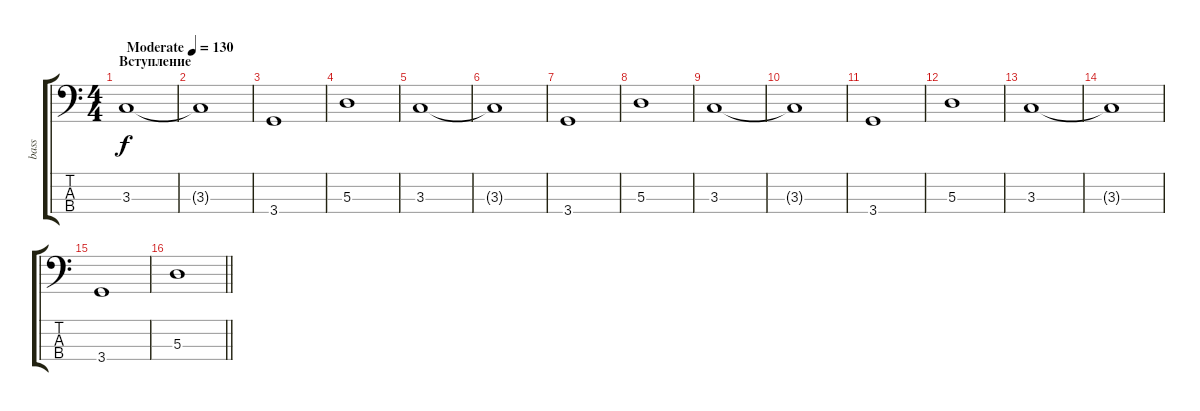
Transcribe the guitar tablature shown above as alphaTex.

\track ("bass " "bass ") {instrument electricbassfinger}
\staff {score tabs}
\tuning (G2 D2 A1 E1) {hide}
\ts (4 4)
\section ("" "Вступление")
\tempo (130 "Moderate")
\clef f4
\ks c
3.3.1{dy f instrument electricbassfinger} |
3.3{t}.1 |
3.4.1 |
5.3.1 |
3.3.1 |
3.3{t}.1 |
3.4.1 |
5.3.1 |
3.3.1 |
3.3{t}.1 |
3.4.1 |
5.3.1 |
3.3.1 |
3.3{t}.1 |
3.4.1 |
\barLineRight lightlight
5.3.1
